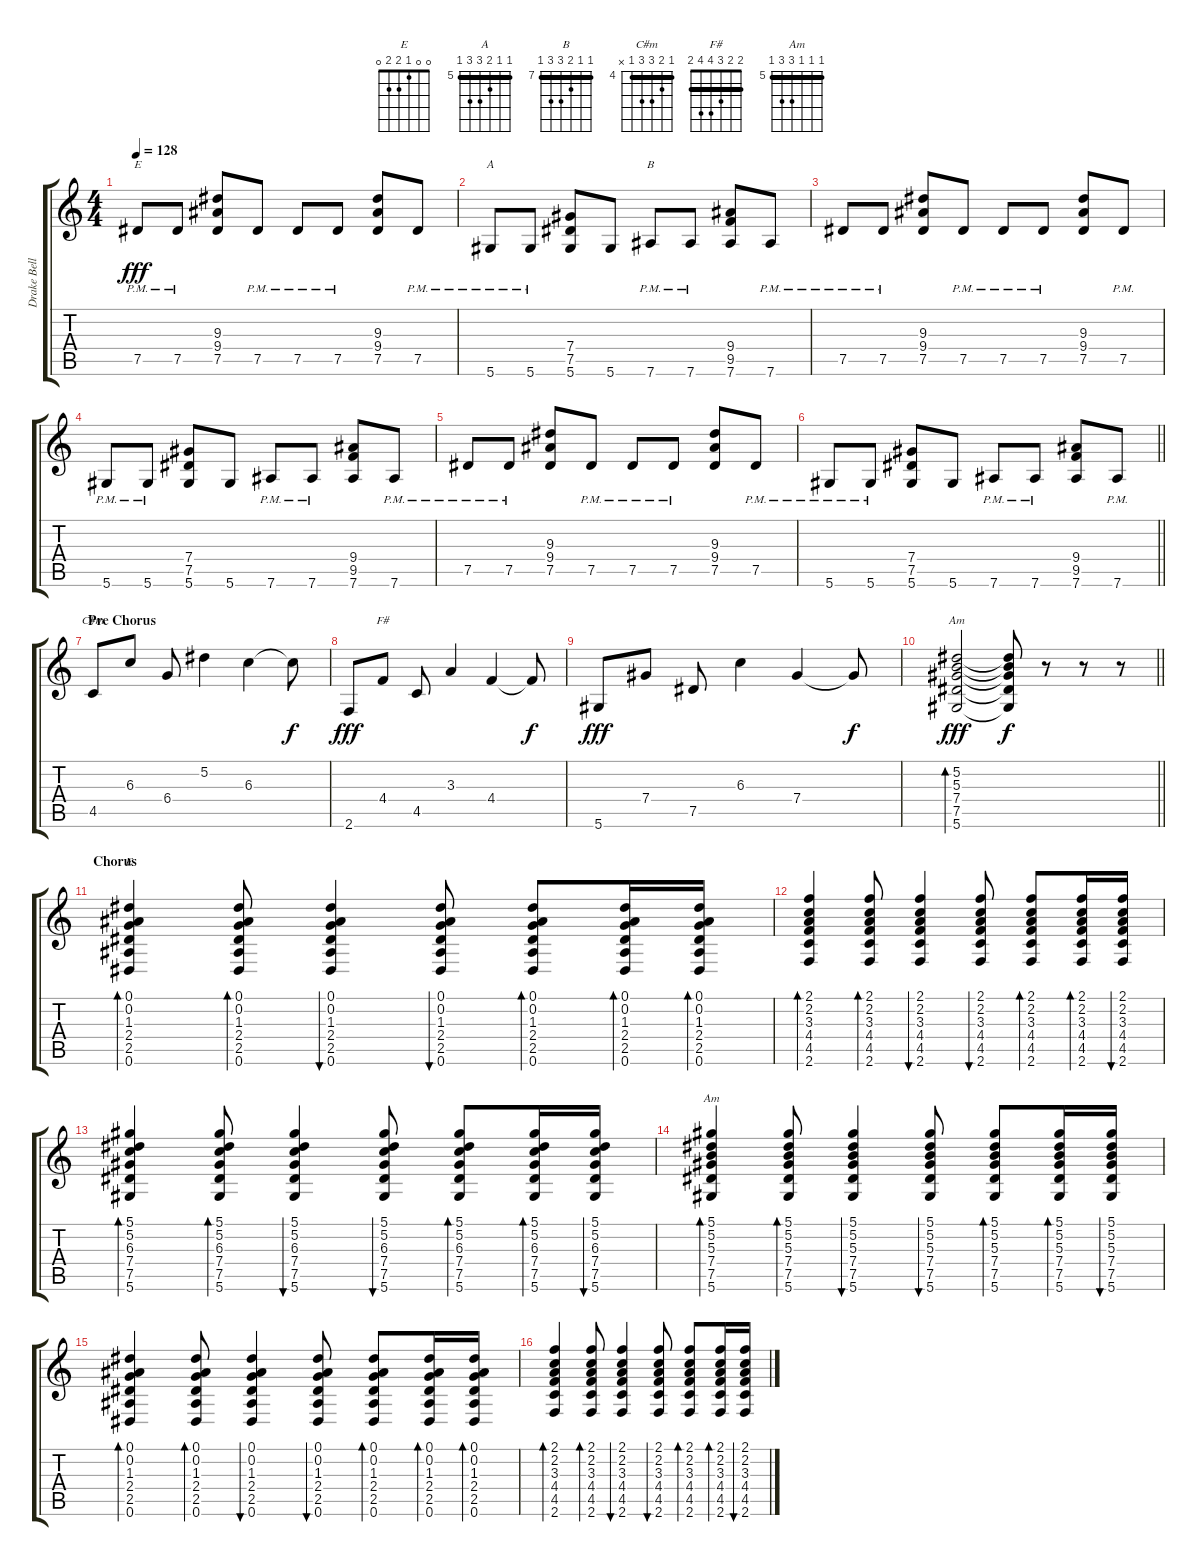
\track ("Drake Bell" "Drake Bell") {instrument overdrivenguitar}
\staff {score tabs}
\tuning (Eb4 Bb3 Gb3 Db3 Ab2 Eb2) {hide}
\chord ("E" 7 9 9 9 7 0) {firstfret 7 barre 7}
\chord ("A" 5 5 6 7 7 5) {firstfret 5 barre 5}
\chord ("B" 7 7 8 9 9 7) {firstfret 7 barre 7}
\chord ("C#m" 4 5 6 6 4 x) {firstfret 4 barre 4}
\chord ("F#" 2 2 3 4 4 2) {barre 2}
\chord ("Am" x 5 5 7 7 5) {firstfret 5 barre 5}
\chord ("E" 0 0 1 2 2 0)
\chord ("Am" 5 5 5 7 7 5) {firstfret 5 barre 5}
\ts (4 4)
\tempo 128
\clef g2
\ks c
7.5{pm}.8{ch "E" dy fff} 7.5{pm}.8 (9.3 9.4 7.5).8 7.5{pm}.8 7.5{pm}.8 7.5{pm}.8 (9.3 9.4 7.5).8 7.5{pm}.8 |
5.6{pm}.8{ch "A"} 5.6{pm}.8 (7.4 7.5 5.6).8 5.6.8 7.6{pm}.8{ch "B"} 7.6{pm}.8 (9.4 9.5 7.6).8 7.6{pm}.8 |
7.5{pm}.8 7.5{pm}.8 (9.3 9.4 7.5).8 7.5{pm}.8 7.5{pm}.8 7.5{pm}.8 (9.3 9.4 7.5).8 7.5{pm}.8 |
5.6{pm}.8 5.6{pm}.8 (7.4 7.5 5.6).8 5.6.8 7.6{pm}.8 7.6{pm}.8 (9.4 9.5 7.6).8 7.6{pm}.8 |
7.5{pm}.8 7.5{pm}.8 (9.3 9.4 7.5).8 7.5{pm}.8 7.5{pm}.8 7.5{pm}.8 (9.3 9.4 7.5).8 7.5{pm}.8 |
\barLineRight lightlight
5.6{pm}.8 5.6{pm}.8 (7.4 7.5 5.6).8 5.6.8 7.6{pm}.8 7.6{pm}.8 (9.4 9.5 7.6).8 7.6{pm}.8 |
\section ("" "Pre Chorus")
4.5.8{ch "C#m"} 6.3.8 6.4.8 5.2.4 6.3.4 6.3{t}.8{dy f} |
2.6.8{dy fff} 4.4.8{ch "F#"} 4.5.8 3.3.4 4.4.4 4.4{t}.8{dy f} |
5.6.8{dy fff} 7.4.8 7.5.8 6.3.4 7.4.4 7.4{t}.8{dy f} |
\barLineRight lightlight
(5.2 5.3 7.4 7.5 5.6).2{bd 240 ch "Am" dy fff} (5.2{t} 5.3{t} 7.4{t} 7.5{t} 5.6{t}).8{dy f} r.8 r.8 r.8 |
\section ("" "Chorus")
(0.1 0.2 1.3 2.4 2.5 0.6).4{bd 60 ch "E"} (0.1 0.2 1.3 2.4 2.5 0.6).8{bd 60} (0.1 0.2 1.3 2.4 2.5 0.6).4{bu 60} (0.1 0.2 1.3 2.4 2.5 0.6).8{bu 60} (0.1 0.2 1.3 2.4 2.5 0.6).8{bd 60} (0.1 0.2 1.3 2.4 2.5 0.6).16{bd 60} (0.1 0.2 1.3 2.4 2.5 0.6).16{bd 60} |
(2.1 2.2 3.3 4.4 4.5 2.6).4{bd 60} (2.1 2.2 3.3 4.4 4.5 2.6).8{bd 60} (2.1 2.2 3.3 4.4 4.5 2.6).4{bu 60} (2.1 2.2 3.3 4.4 4.5 2.6).8{bu 60} (2.1 2.2 3.3 4.4 4.5 2.6).8{bd 60} (2.1 2.2 3.3 4.4 4.5 2.6).16{bd 60} (2.1 2.2 3.3 4.4 4.5 2.6).16{bu 60} |
(5.1 5.2 6.3 7.4 7.5 5.6).4{bd 60} (5.1 5.2 6.3 7.4 7.5 5.6).8{bd 60} (5.1 5.2 6.3 7.4 7.5 5.6).4{bu 60} (5.1 5.2 6.3 7.4 7.5 5.6).8{bu 60} (5.1 5.2 6.3 7.4 7.5 5.6).8{bd 60} (5.1 5.2 6.3 7.4 7.5 5.6).16{bd 60} (5.1 5.2 6.3 7.4 7.5 5.6).16{bu 60} |
(5.1 5.2 5.3 7.4 7.5 5.6).4{bd 60 ch "Am"} (5.1 5.2 5.3 7.4 7.5 5.6).8{bd 60} (5.1 5.2 5.3 7.4 7.5 5.6).4{bu 60} (5.1 5.2 5.3 7.4 7.5 5.6).8{bu 60} (5.1 5.2 5.3 7.4 7.5 5.6).8{bd 60} (5.1 5.2 5.3 7.4 7.5 5.6).16{bd 60} (5.1 5.2 5.3 7.4 7.5 5.6).16{bu 60} |
(0.1 0.2 1.3 2.4 2.5 0.6).4{bd 60} (0.1 0.2 1.3 2.4 2.5 0.6).8{bd 60} (0.1 0.2 1.3 2.4 2.5 0.6).4{bu 60} (0.1 0.2 1.3 2.4 2.5 0.6).8{bu 60} (0.1 0.2 1.3 2.4 2.5 0.6).8{bd 60} (0.1 0.2 1.3 2.4 2.5 0.6).16{bd 60} (0.1 0.2 1.3 2.4 2.5 0.6).16{bd 60} |
(2.1 2.2 3.3 4.4 4.5 2.6).4{bd 60} (2.1 2.2 3.3 4.4 4.5 2.6).8{bd 60} (2.1 2.2 3.3 4.4 4.5 2.6).4{bu 60} (2.1 2.2 3.3 4.4 4.5 2.6).8{bu 60} (2.1 2.2 3.3 4.4 4.5 2.6).8{bd 60} (2.1 2.2 3.3 4.4 4.5 2.6).16{bd 60} (2.1 2.2 3.3 4.4 4.5 2.6).16{bu 60}
